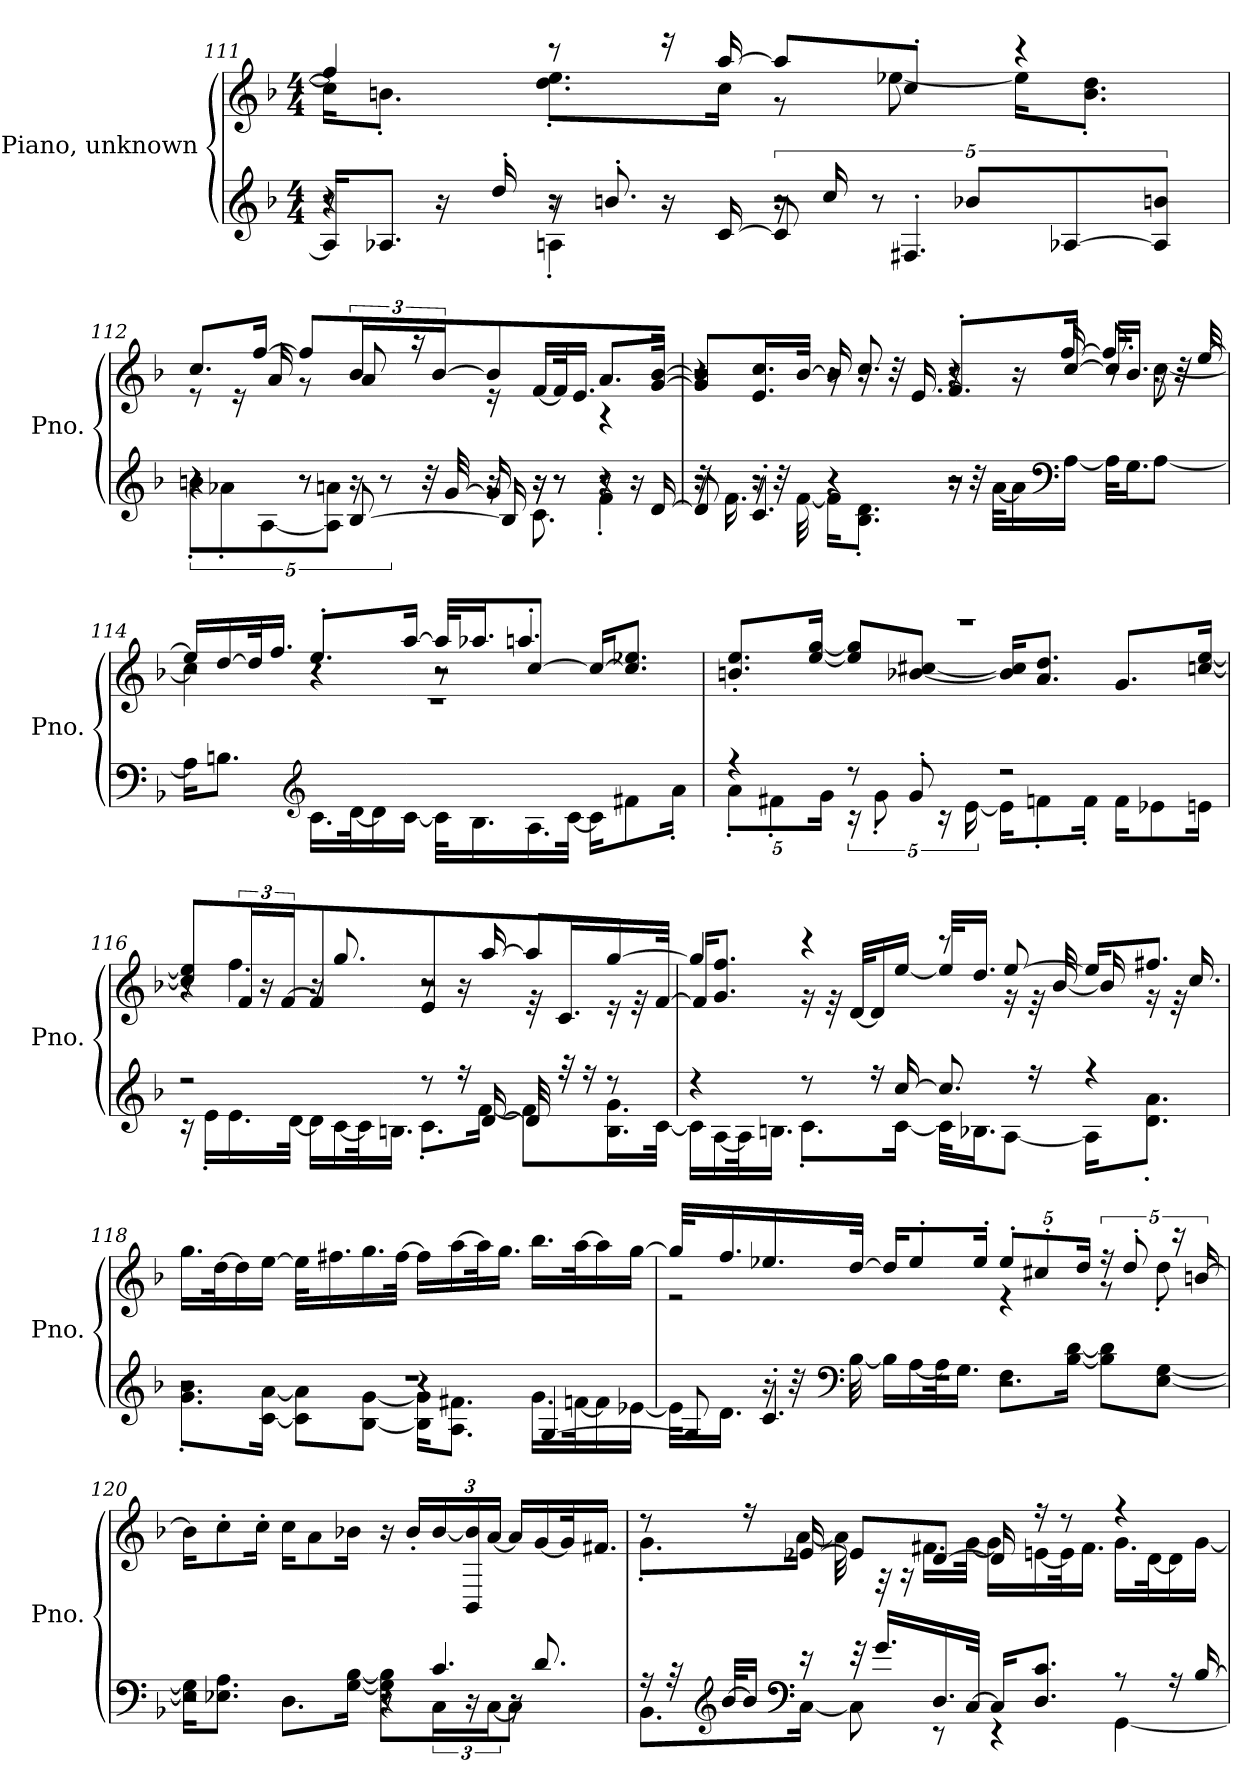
**kern	**kern
*part1	*part1
*staff2	*staff1
*I"Piano, unknown	*
*I'Pno.	*
!!LO:LB:g=z
*clefG2	*clefG2
*k[b-]	*k[b-]
*M4/4	*M4/4
=111	=111
*^	*^
*	*^	*	*
16A/KL]	4r	8r	4ff/]	16cc\KL]
8.A-X/J	.	.	.	8.bn'\J
.	.	16r	.	.
.	.	16dd'/	.	.
8r	4An'\	16r	8r	8.dd\' 8.ee\'L
.	.	8.bn'/	.	.
16r	.	.	16r	.
[16c/	.	.	[16aa/	16cc\Jk
8c/]	2r	20r	8aa/L]	8r
.	.	20cc/	.	.
.	.	10r	.	.
4.F#X'/	.	.	8cc'/J	[8ee-X\
.	.	10b-X/L	.	.
.	.	.	4r	16ee-\KL]
.	.	[10A-X/	.	.
.	.	.	.	8.b\' 8.dd\'J
.	.	10A-/] 10bn/J	.	.
!!LO:LB:g=z	!!
=112	=112	=112	=112	=112
4r	10bn'\L	4r	8.cc/L	8r
.	10a-X'\	.	.	.
.	.	.	.	16r
.	.	.	[16ff/Jk	16a/
.	[10A\	.	.	.
8r	.	8r	8ff/L]	8r
.	10A\] 10an\J	.	.	.
16r	.	[8B-/	24b-/Jk	8a/
.	10r	.	.	.
.	.	.	24r	.
32r	.	.	.	.
.	.	.	[24b-/	.
[32g/	.	.	.	.
16g/]	16r	16B-/]	4b-/]	16r
16r	8.c\	16r	.	[16f/LL
8r	.	8r	.	32f/K]
.	.	.	.	16.e/JJ
4r	4f'\	8r	8.a/L	4r
.	.	16r	.	.
.	.	[16d/	[16g/ [16b-/Jk	.
!!LO:LB:g=z
=113	=113	=113	=113	=113
*	*	*	*	*^
8r	32r	8d/]	8g/] 8b-/]L	2r	4r
.	16.f\	.	.	.	.
4.c'/	16r	8r	16.e/ 16.cc/L	.	.
.	32r	.	.	.	.
.	[32f\	.	[32b-/JJk	.	.
.	16f\KL]	4r	16b-/]	.	16r
.	8.B-\' 8.d\'J	.	16r	.	8.cc/
.	.	.	32r	.	.
.	.	.	16.e/	.	.
2r	16r	2r	8.f'/L	4r	8r
.	32r	.	.	.	.
.	[32a\KLL	.	.	.	.
.	16a\]	.	.	.	16r
*clefF4	*	*	*	*	*
.	[16A\JJ	.	[16cc/Jk	.	[16ff/
.	32A\KLL]	.	32cc/KLL]	8r	8.ff/]
.	16.G\J	.	16.b-/JJ	.	.
.	[8A\J	.	16r	[8cc\	.
.	.	.	32r	.	16r
.	.	.	[32ee/	.	.
*	*v	*v	*	*	*
!!LO:PB:g=z	!!	!!
=114	=114	=114	=114	=114
1r	16A\KL]	16ee/LL]	4cc\]	2r
.	8.Bn\J	[16dd/	.	.
.	.	32dd/K]	.	.
.	.	16.ff/JJ	.	.
*clefG2	*	*	*	*
.	16.c\LL	8.ee'/L	4r	.
.	[32d\K	.	.	.
.	16d\]	.	.	.
.	[16c\JJ	[16aa/Jk	.	.
.	32c\KLL]	32aa/KLL]	2r	8r
.	16.B\	16.aa-X/J	.	.
.	16.A\	[8cc/J	.	4.aan'/
.	[32c\JJk	.	.	.
.	16c\KL]	16cc/KL_	.	.
.	8f#X\	8.cc/] 8.ee-X/J	.	.
.	16a'\Jk	.	.	.
*	*	*	*v	*v
=115	=115	=115	=115
4r	10a'\L	1r	8.bn/' 8.ee/'L
.	10f#X'\	.	.
.	.	.	[16ee/ [16gg/Jk
.	20g\Jk	.	.
8r	20r	.	8ee/] 8gg/]L
.	10g'\	.	.
8g'/	.	.	[8b-X/ [8cc#X/J
.	20r	.	.
.	[20e\	.	.
2r	16e\KL]	.	16b-/] 16cc#/]KL
.	8fn'\	.	8.a/ 8.dd/J
.	16f'\Jk	.	.
.	16f\KL	.	8.g/L
.	8e-X\	.	.
.	16en\Jk	.	[16ccn/ [16ee/Jk
!!LO:LB:g=z
=116	=116	=116	=116
*	*	*	*^
2r	16r	4r	8r	8cc/] 8ee/]L
.	16e'\LL	.	.	.
.	16.e\	.	4.ff\	24f/Jk
.	.	.	.	24r
.	.	.	.	[24f/
.	[32d\JJk	.	.	.
.	16d\LL]	16r	.	4f/]
.	[16c\	8.gg/	.	.
.	32c\K]	.	.	.
.	16.Bn\JJ	.	.	.
8r	8.c'\L	8r	2r	4e/
16r	.	16r	.	.
[16d/	[16f\Jk	[16aa/	.	.
32d/]	8f\L]	8aa/L]	.	32r
32r	.	.	.	16.c/
16r	.	.	.	.
8r	16.B\ 16.g\L	[8gg/J	.	16r
.	.	.	.	32r
.	[32c\JJk	.	.	[32f/
*	*	*	*v	*v
!!LO:LB:g=z
=117	=117	=117	=117
4r	16c\LL]	4gg/]	16f/KL]
.	[16A\	.	8.g/ 8.ff/J
.	32A\K]	.	.
.	16.Bn\JJ	.	.
8r	8.c'\L	4r	16r
.	.	.	32r
.	.	.	[32d/KLL
16r	.	.	16d/]
[16cc/	[16c\Jk	.	[16ee/JJ
8.cc/]	32c\KLL]	8r	32ee/KLL]
.	16.B-X\J	.	16.dd/JJ
.	[8A\J	[8ee/	16r
16r	.	.	32r
.	.	.	[32b-/
4r	16A\KL]	16ee/KL]	16b-/]
.	8.d\' 8.a\'J	8.ff#X/J	16r
.	.	.	32r
.	.	.	16.cc/
*	*	*v	*v
!!LO:LB:g=z
=118	=118	=118
*	*^	*
1r	8.g\' 8.b-\'L	2r	16.gg\LL
.	.	.	[32dd\K
.	.	.	16dd\]
.	[16c\ [16a\Jk	.	[16ee\JJ
.	8c\] 8a\]L	.	32ee\KLL]
.	.	.	16.ff#X\
.	[8B-\ [8g\J	.	16.gg\
.	.	.	[32ff#\JJk
.	16B-\] 16g\]KL	4r	16ff#\LL]
.	8.A\ 8.f#X\J	.	[16aa\
.	.	.	32aa\K]
.	.	.	16.gg\JJ
.	16.g\LL	[4G/	16.bb-\LL
.	[32fn\K	.	[32aa\K
.	16f\]	.	16aa\]
.	[16e-X\JJ	.	[16gg\JJ
!!LO:LB:g=z
=119	=119	=119	=119
*	*	*	*^
1r	32e-\KLL]	8G/]	32gg/KLL]	2r
.	16.d\JJ	.	16.ff/	.
.	16r	4.c'/	16.ee-X/	.
.	32r	.	.	.
*clefF4	*	*	*	*
.	[32B-\	.	[32dd/JJk	.
.	16B-\LL]	.	16dd/KL]	.
.	[16A\	.	8ee-'/	.
.	32A\K]	.	.	.
.	16.G\JJ	.	.	.
.	.	.	16ee-'/Jk	.
.	8.F\L	2r	10ee-'/L	4r
.	.	.	10cc#X'/	.
.	[16B-\ [16d\Jk	.	.	.
.	.	.	20dd/Jk	.
.	8B-\] 8d\]L	.	20r	8r
.	.	.	10dd'/	.
.	[8E\ [8G\J	.	.	8dd'\
.	.	.	20r	.
.	.	.	[20bn/	.
*	*	*	*v	*v
=120	=120	=120	=120
2r	16E\] 16G\]KL	2r	16b\KL]
.	8.E-X\ 8.A\J	.	8cc'\
.	.	.	16cc'\Jk
.	8.D\L	.	16cc\KL
.	.	.	8a\
.	[16G\ [16B-\Jk	.	16b-X\Jk
8r	8G\] 8B-\]L	4r	16r
.	.	.	16b-'/LL
*	*	*	*Xbrackettup
4.c/	24C\Jk	.	[24b-/
.	24r	.	24BB-/ 24b-/]
.	[24C\	.	[24a/JJ
.	4C\]	16r	16a/LL]
.	.	8.d/	[16g/
.	.	.	32g/K]
.	.	.	16.f#X/JJ
*	*v	*v	*
!!LO:LB:g=z
=121	=121	=121
*	*	*^
16r	8.BB-\L	8r	8.g'\L
32r	.	.	.
*clefG2	*	*	*
[32b-/KLL	.	.	.
16b-/JJ]	.	16r	.
*clefF4	*	*	*
16r	[16C\Jk	[16e-X/	[16a\Jk
32r	8C\]	8e-/L]	32a\]
16.g/LL	.	.	32r
.	.	.	16r
16.D/	8r	[8d/J	16.f#X\LL
[32C/JJk	.	.	[32g\JJk
16C/KL]	4r	16d/]	16g\LL]
8.D/ 8.c/J	.	16r	[16en\
.	.	8r	32e\K]
.	.	.	16.f#\JJ
8r	[4GG\	4r	16.g\LL
.	.	.	[32d\K
16r	.	.	16d\]
[16B-/	.	.	[16g\JJ
*v	*v	*	*
*	*v	*v
=	=
*-	*-
